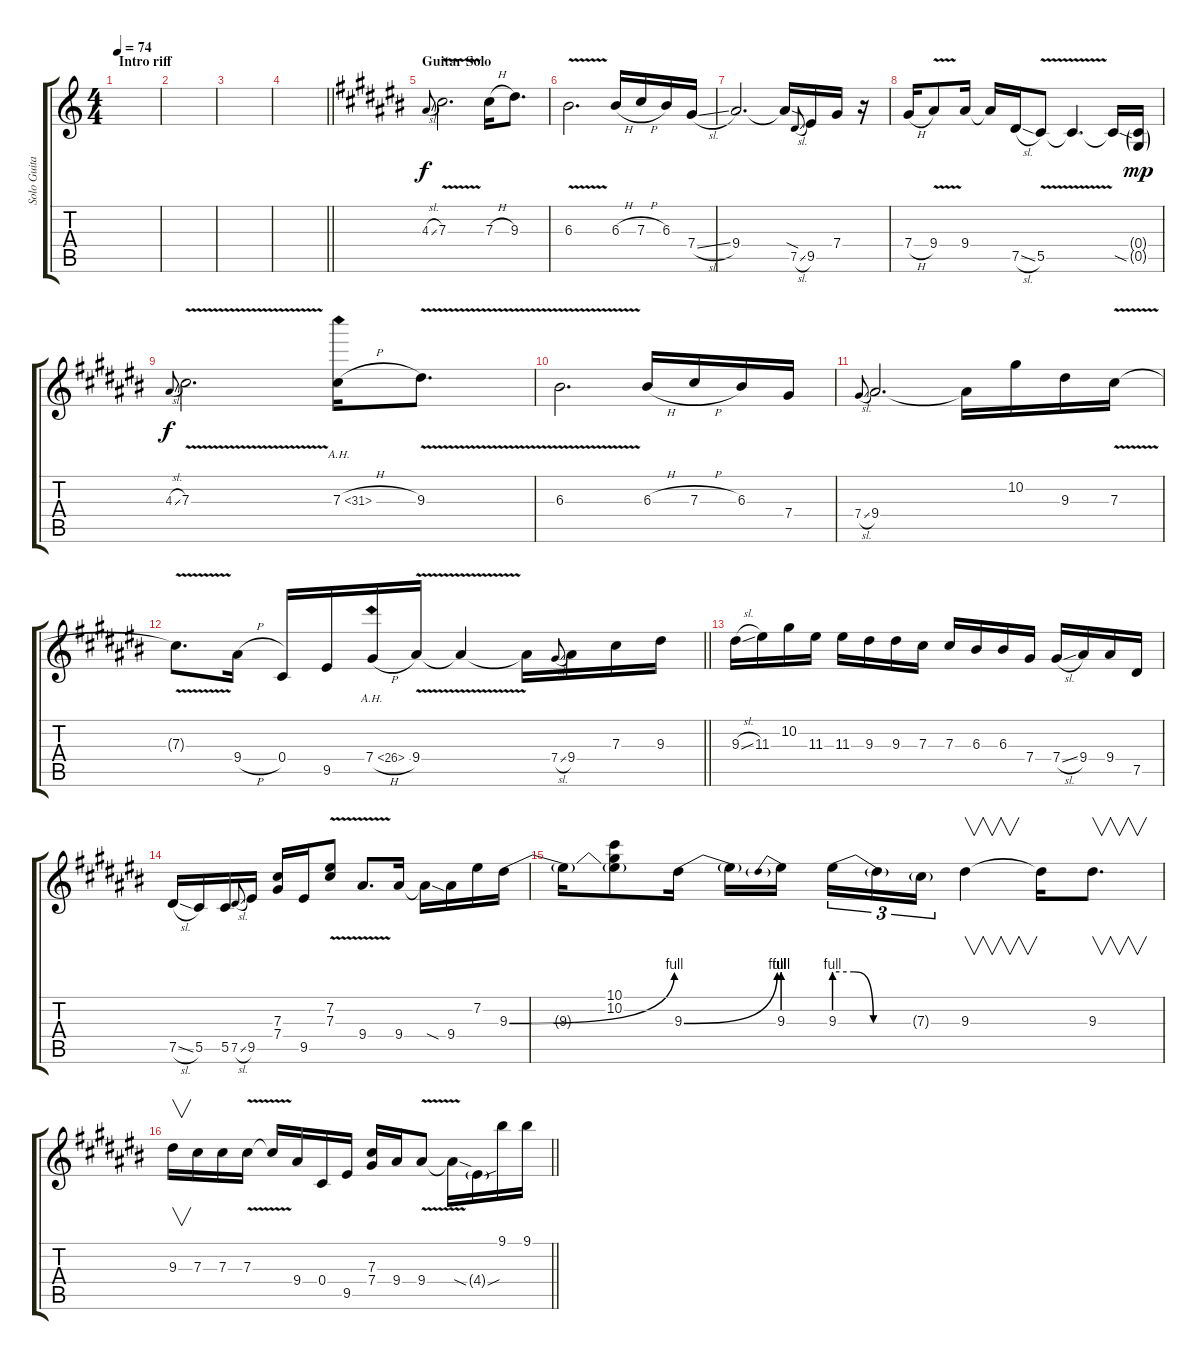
\track ("Solo Guitar, distortion" "Solo Guita") {instrument distortionguitar}
\staff {score tabs}
\tuning (Eb4 Bb3 Gb3 Db3 Ab2 Db2) {hide}
\ts (4 4)
\section ("" "Intro riff")
\tempo 74
\clef g2
\ks c
|
|
|
\barLineRight lightlight
|
\section ("" "Guitar Solo")
\ks a#minor
4.3{sl}.8{gr onbeat} 7.3{v}.2{d} 7.3{h}.16 9.3.8{d} |
6.3{v}.2{d} 6.3{h}.16 7.3{h}.16 6.3.16 7.4{sl}.16 |
9.4.2{d} 9.4{sod t}.16 7.5{sl}.8{gr onbeat} 9.5.16 7.4.16 r.16 |
7.4{h}.16 9.4{v}.8 9.4.16 9.4{t}.16 7.5{sl}.16 5.5{v}.8 5.5{t}.4{d} 5.5{sod t}.16 (0.4{g} 0.5{g}).16{dy mp} |
4.3{sl}.8{gr onbeat dy f} 7.3{v}.2{d} 7.3{ah 24 h}.16 9.3{v}.8{d} |
6.3{v}.2{d} 6.3{h}.16 7.3{h}.16 6.3.16 7.4.16 |
7.4{sl}.8{gr onbeat} 9.4.2{d} 9.4{t}.16 10.2.16 9.3.16 7.3{v}.16 |
\barLineRight lightlight
7.3{t}.8{d} 9.4{h}.16 0.4.16 9.5.16 7.4{ah 19 h}.16 9.4{v}.16 9.4{t}.4 9.4{t}.16 7.4{sl}.8{gr onbeat} 9.4.16 7.3.16 9.3.16 |
9.3{sl}.16 11.3.16 10.2.16 11.3.16 11.3.16 9.3.16 9.3.16 7.3.16 7.3.16 6.3.16 6.3.16 7.4.16 7.4{sl}.16 9.4.16 9.4.16 7.5.16 |
7.5{sl}.16 5.5.16 5.5.16 7.5{sl}.8{gr onbeat} 9.5.16 (7.3 7.4).16 9.5.16 (7.2{v} 7.3{v}).8 9.4{v}.8{d} 9.4.16 9.4{sod t}.16 9.4.16 7.2.16 9.3{be (bend 0 0 60 4)}.16 |
9.3{t}.16 (10.1 10.2 9.3{t}).8 9.3{be (bend 0 0 60 4)}.16 9.3{t}.16 9.3{be (prebend 0 4 60 4)}.16{beam splitsecondary} 9.3{be (custom 0 4 15 4 30 0 60 0)}.16{tu (3 2)} 9.3{t}.16{tu (3 2)} 7.3{g}.16{tu (3 2)} 9.3.4{v} 9.3{t}.16 9.3.8{v d} |
\barLineRight lightlight
9.3.16{v} 7.3.16 7.3.16 7.3{v}.16 7.3{t}.16 9.4.16 0.4.16 9.5.16 (7.3 7.4).16 9.4.16 9.4{v}.8 9.4{sod t}.16 4.4{sou g}.16 9.1.16 9.1.16
